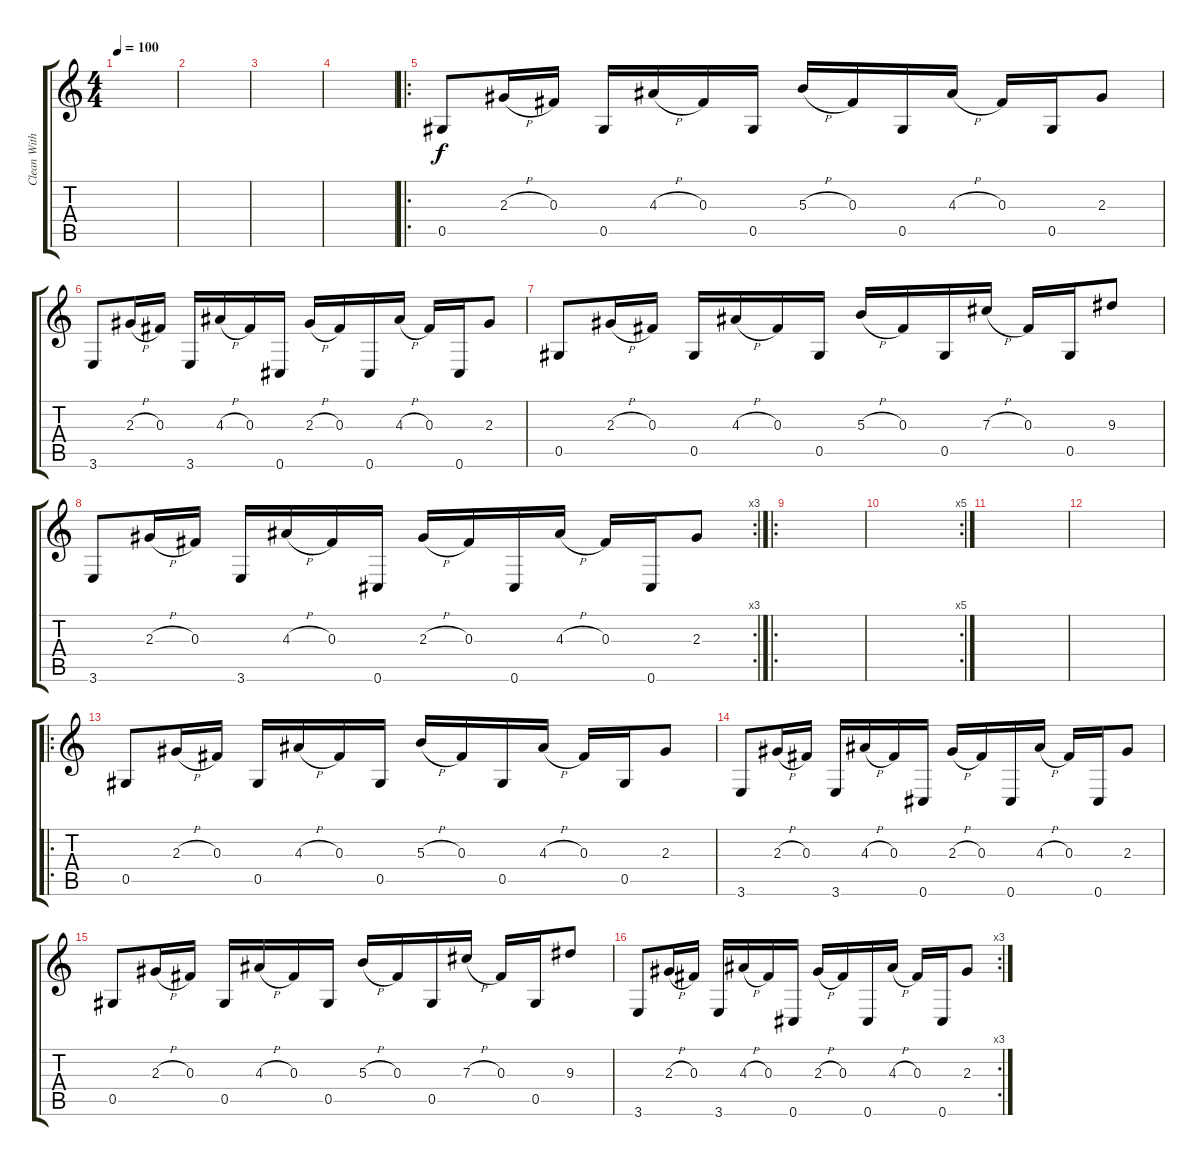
\track ("Clean With Flange Reverb " "Clean With") {instrument electricguitarclean}
\staff {score tabs}
\tuning (Eb4 Bb3 Gb3 Db3 Ab2 Db2) {hide}
\ts (4 4)
\tempo 100
\clef g2
\ks c
|
|
|
|
\ro
0.5.8 2.3{h}.16 0.3.16 0.5.16 4.3{h}.16 0.3.16 0.5.16 5.3{h}.16 0.3.16 0.5.16 4.3{h}.16 0.3.16 0.5.16 2.3.8 |
3.6.8 2.3{h}.16 0.3.16 3.6.16 4.3{h}.16 0.3.16 0.6.16 2.3{h}.16 0.3.16 0.6.16 4.3{h}.16 0.3.16 0.6.16 2.3.8 |
0.5.8 2.3{h}.16 0.3.16 0.5.16 4.3{h}.16 0.3.16 0.5.16 5.3{h}.16 0.3.16 0.5.16 7.3{h}.16 0.3.16 0.5.16 9.3.8 |
\rc 3
3.6.8 2.3{h}.16 0.3.16 3.6.16 4.3{h}.16 0.3.16 0.6.16 2.3{h}.16 0.3.16 0.6.16 4.3{h}.16 0.3.16 0.6.16 2.3.8 |
\ro
|
\rc 5
|
|
|
\ro
0.5.8 2.3{h}.16 0.3.16 0.5.16 4.3{h}.16 0.3.16 0.5.16 5.3{h}.16 0.3.16 0.5.16 4.3{h}.16 0.3.16 0.5.16 2.3.8 |
3.6.8 2.3{h}.16 0.3.16 3.6.16 4.3{h}.16 0.3.16 0.6.16 2.3{h}.16 0.3.16 0.6.16 4.3{h}.16 0.3.16 0.6.16 2.3.8 |
0.5.8 2.3{h}.16 0.3.16 0.5.16 4.3{h}.16 0.3.16 0.5.16 5.3{h}.16 0.3.16 0.5.16 7.3{h}.16 0.3.16 0.5.16 9.3.8 |
\rc 3
3.6.8 2.3{h}.16 0.3.16 3.6.16 4.3{h}.16 0.3.16 0.6.16 2.3{h}.16 0.3.16 0.6.16 4.3{h}.16 0.3.16 0.6.16 2.3.8
